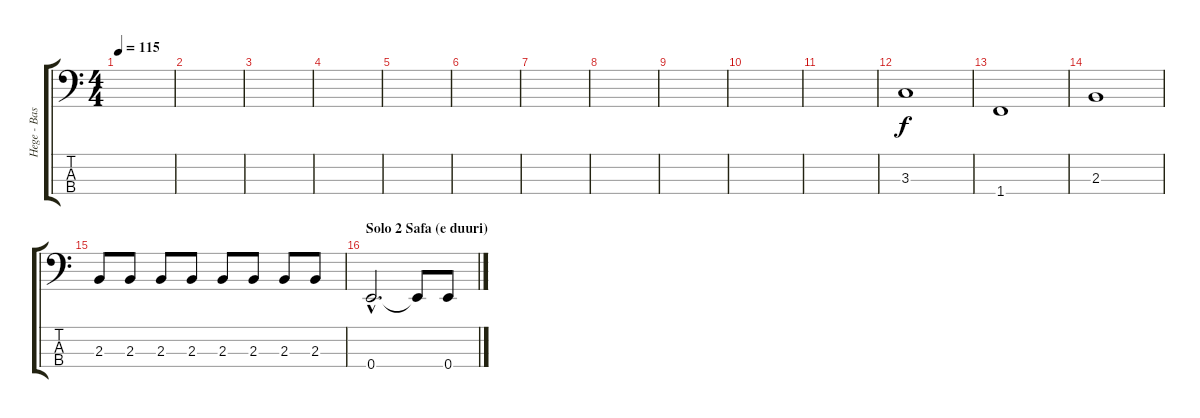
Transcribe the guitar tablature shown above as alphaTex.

\track ("Hege - Bass" "Hege - Bas") {instrument electricbassfinger}
\staff {score tabs}
\tuning (G2 D2 A1 E1) {hide}
\ts (4 4)
\tempo 115
\clef f4
\ks c
|
|
|
|
|
|
|
|
|
|
|
3.3.1 |
1.4.1 |
2.3.1 |
2.3.8 2.3.8 2.3.8 2.3.8 2.3.8 2.3.8 2.3.8 2.3.8 |
\section ("" "Solo 2 Safa (e duuri)")
0.4{hac}.2{d} 0.4{t}.8 0.4.8
